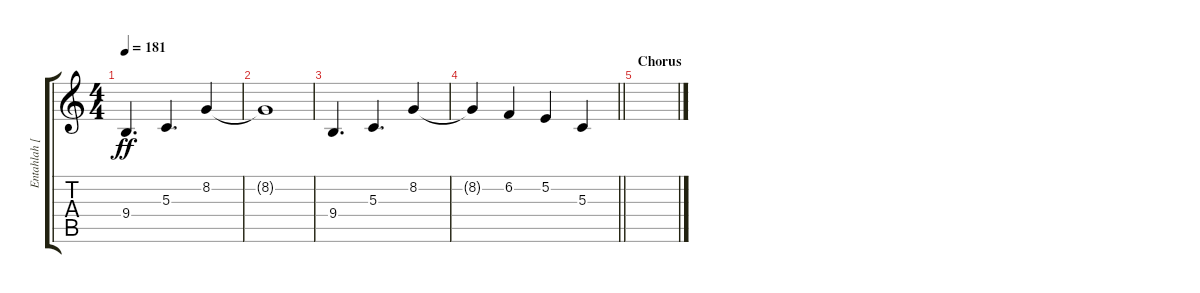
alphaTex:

\track ("Entahlah [Added]" "Entahlah [") {instrument acousticgrandpiano}
\staff {score tabs}
\tuning (E4 B3 G3 D3 A2 E2) {hide}
\ts (4 4)
\tempo 181
\clef g2
\ks c
9.4.4{d dy ff} 5.3.4{d} 8.2.4 |
8.2{t}.1 |
9.4.4{d} 5.3.4{d} 8.2.4 |
\barLineRight lightlight
8.2{t}.4 6.2.4 5.2.4 5.3.4 |
\section ("" "Chorus")
